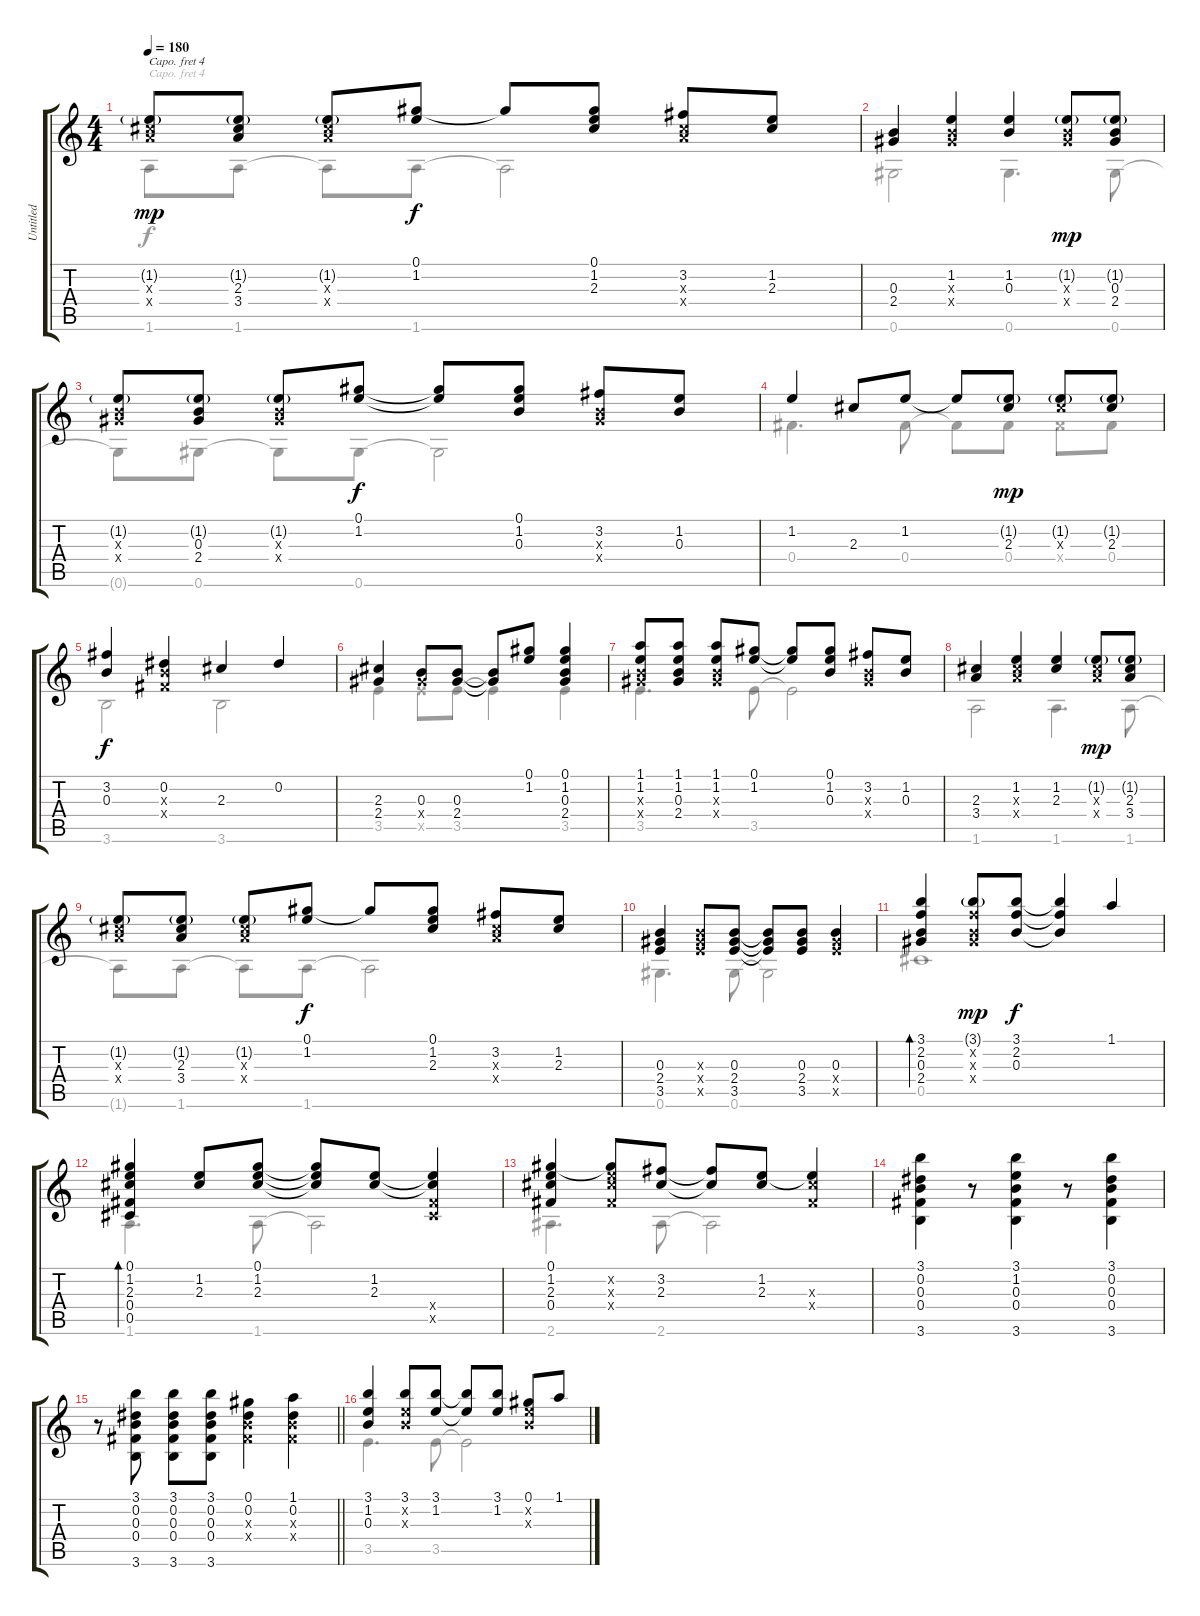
\track ("Untitled" "Untitled") {instrument acousticguitarsteel}
\staff {score tabs}
\capo 4
\tuning (E4 B3 G3 D3 A2 E2) {hide}
\voice
\ts (4 4)
\tempo 180
\clef g2
\ks c
(1.2{g} 2.3{x} 3.4{x}).8{dy mp} (1.2{g} 2.3 3.4).8 (1.2{g} 2.3{x} 3.4{x}).8 (0.1 1.2).8{dy f} 0.1{t}.8 (0.1 1.2 2.3).8 (3.2 2.3{x} 3.4{x}).8 (1.2 2.3).8 |
(0.3 2.4).4 (1.2 0.3{x} 2.4{x}).4 (1.2 0.3).4 (1.2{g} 0.3{x} 2.4{x}).8{dy mp} (1.2{g} 0.3 2.4).8 |
(1.2{g} 0.3{x} 2.4{x}).8 (1.2{g} 0.3 2.4).8 (1.2{g} 0.3{x} 2.4{x}).8 (0.1 1.2).8{dy f} (0.1{t} 1.2{t}).8 (0.1 1.2 0.3).8 (3.2 0.3{x} 2.4{x}).8 (1.2 0.3).8 |
1.2.4 2.3.8 1.2.8 1.2{t}.8 (1.2{g} 2.3).8{dy mp} (1.2{g} 2.3{x}).8 (1.2{g} 2.3).8 |
(3.2 0.3).4{dy f} (0.2 0.3{x} 0.4{x}).4 2.3.4 0.2.4 |
(2.3 2.4).4 (0.3 2.4{x}).8 (0.3 2.4).8 (0.3{t} 2.4{t}).8 (0.1 1.2).8 (0.1 1.2 0.3 2.4).4 |
(1.1 1.2 0.3{x} 2.4{x}).8 (1.1 1.2 0.3 2.4).8 (1.1 1.2 0.3{x} 2.4{x}).8 (0.1 1.2).8 (0.1{t} 1.2{t}).8 (0.1 1.2 0.3).8 (3.2 0.3{x} 2.4{x}).8 (1.2 0.3).8 |
(2.3 3.4).4 (1.2 2.3{x} 3.4{x}).4 (1.2 2.3).4 (1.2{g} 2.3{x} 3.4{x}).8{dy mp} (1.2{g} 2.3 3.4).8 |
(1.2{g} 2.3{x} 3.4{x}).8 (1.2{g} 2.3 3.4).8 (1.2{g} 2.3{x} 3.4{x}).8 (0.1 1.2).8{dy f} 0.1{t}.8 (0.1 1.2 2.3).8 (3.2 2.3{x} 3.4{x}).8 (1.2 2.3).8 |
(0.3 2.4 3.5).4 (0.3{x} 2.4{x} 3.5{x}).8 (0.3 2.4 3.5).8 (0.3{t} 2.4{t} 3.5{t}).8 (0.3 2.4 3.5).8 (0.3 2.4{x} 3.5{x}).4 |
(3.1 2.2 0.3 2.4).4{bd 30} (3.1{g} 2.2{x} 0.3{x} 2.4{x}).8{dy mp} (3.1 2.2 0.3).8{dy f} (3.1{t} 2.2{t} 0.3{t}).4 1.1.4 |
(0.1 1.2 2.3 0.4 0.5).4{bd 30} (1.2 2.3).8 (0.1 1.2 2.3).8 (0.1{t} 1.2{t} 2.3{t}).8 (1.2 2.3).8 (1.2{t} 2.3{t} 0.4{x} 0.5{x}).4 |
(0.1 1.2 2.3 0.4).4 (0.1{t} 1.2{x} 2.3{x} 0.4{x}).8 (3.2 2.3).8 (3.2{t} 2.3{t}).8 (1.2 2.3).8 (1.2{t} 2.3{x} 0.4{x}).4 |
(3.1 0.2 0.3 0.4 3.6).4 r.8 (3.1 1.2 0.3 0.4 3.6).4 r.8 (3.1 0.2 0.3 0.4 3.6).4 |
\barLineRight lightlight
r.8 (3.1 0.2 0.3 0.4 3.6).8 (3.1 0.2 0.3 0.4 3.6).8 (3.1 0.2 0.3 0.4 3.6).8 (0.1 0.2 0.3{x} 0.4{x}).4 (1.1 0.2 0.3{x} 0.4{x}).4 |
(3.1 1.2 0.3).4 (3.1 1.2{x} 0.3{x}).8 (3.1 1.2).8 (3.1{t} 1.2{t}).8 (3.1 1.2).8 (0.1 1.2{x} 0.3{x}).8 1.1.8
\voice
\clef g2
\ottava regular
\simile none
\ks c
1.6{t}.8{dy f} 1.6.8 1.6{t}.8 1.6.8 1.6{t}.2 |
0.6.2 0.6.4{d} 0.6.8 |
0.6{t}.8 0.6.8 0.6{t}.8 0.6.8 0.6{t}.2 |
0.4.4{d} 0.4.8 0.4{t}.8 0.4.8 0.4{x}.8 0.4.8 |
3.6.2 3.6.2 |
3.5.4 3.5{x}.8 3.5.8 3.5{t}.4 3.5.4 |
3.5.4{d} 3.5.8 3.5{t}.2 |
1.6.2 1.6.4{d} 1.6.8 |
1.6{t}.8 1.6.8 1.6{t}.8 1.6.8 1.6{t}.2 |
0.6.4{d} 0.6.8 0.6{t}.2 |
0.5.1 |
1.6.4{d} 1.6.8 1.6{t}.2 |
2.6.4{d} 2.6.8 2.6{t}.2 |
|
\barLineRight lightlight
|
3.5.4{d} 3.5.8 3.5{t}.2
